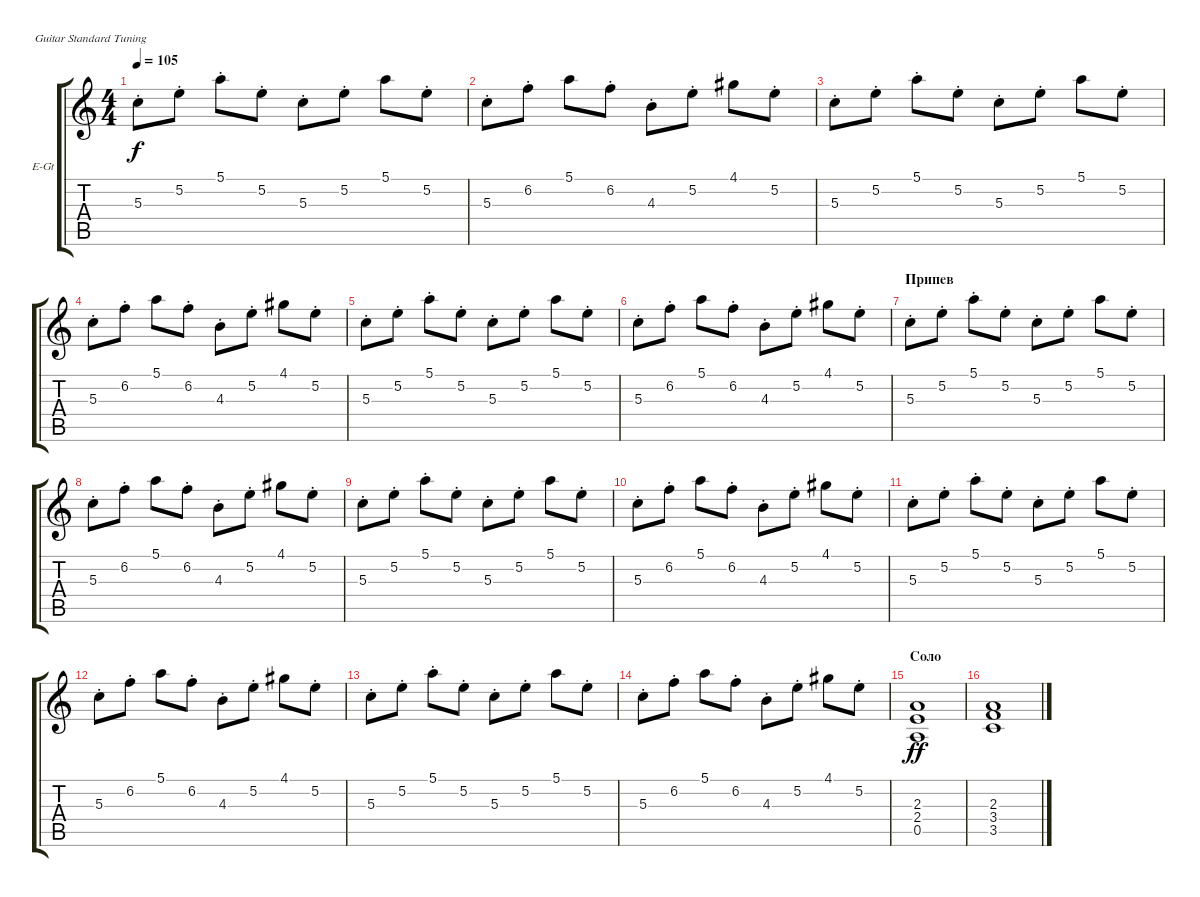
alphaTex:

\defaultSystemsLayout 4
\bracketExtendMode groupsimilarinstruments
\firstSystemTrackNameOrientation horizontal
\otherSystemsTrackNameOrientation horizontal
\track ("Electric Guitar" "E-Gt") {instrument overdrivenguitar}
\staff {score tabs}
\tuning (E4 B3 G3 D3 A2 E2)
\ts (4 4)
\tempo 105
\clef g2
\scale
0.333333
\ks c
5.3{st}.8{dy f} 5.2{st}.8 5.1{st}.8 5.2{st}.8 5.3{st}.8 5.2{st}.8 5.1.8 5.2{st}.8 |
\scale
0.333333 5.3{st}.8 6.2{st}.8 5.1.8 6.2{st}.8 4.3{st}.8 5.2{st}.8 4.1.8 5.2{st}.8 |
\scale
0.333333 5.3{st}.8 5.2{st}.8 5.1{st}.8 5.2{st}.8 5.3{st}.8 5.2{st}.8 5.1.8 5.2{st}.8 |
\scale
0.333333 5.3{st}.8 6.2{st}.8 5.1.8 6.2{st}.8 4.3{st}.8 5.2{st}.8 4.1.8 5.2{st}.8 |
\scale
0.333333 5.3{st}.8 5.2{st}.8 5.1{st}.8 5.2{st}.8 5.3{st}.8 5.2{st}.8 5.1.8 5.2{st}.8 |
\scale
0.333333 5.3{st}.8 6.2{st}.8 5.1.8 6.2{st}.8 4.3{st}.8 5.2{st}.8 4.1.8 5.2{st}.8 |
\section ("" "Припев")
\scale
0.333333 5.3{st}.8 5.2{st}.8 5.1{st}.8 5.2{st}.8 5.3{st}.8 5.2{st}.8 5.1.8 5.2{st}.8 |
\scale
0.333333 5.3{st}.8 6.2{st}.8 5.1.8 6.2{st}.8 4.3{st}.8 5.2{st}.8 4.1.8 5.2{st}.8 |
\scale
0.333333 5.3{st}.8 5.2{st}.8 5.1{st}.8 5.2{st}.8 5.3{st}.8 5.2{st}.8 5.1.8 5.2{st}.8 |
\scale
0.333333 5.3{st}.8 6.2{st}.8 5.1.8 6.2{st}.8 4.3{st}.8 5.2{st}.8 4.1.8 5.2{st}.8 |
\scale
0.333333 5.3{st}.8 5.2{st}.8 5.1{st}.8 5.2{st}.8 5.3{st}.8 5.2{st}.8 5.1.8 5.2{st}.8 |
\scale
0.333333 5.3{st}.8 6.2{st}.8 5.1.8 6.2{st}.8 4.3{st}.8 5.2{st}.8 4.1.8 5.2{st}.8 |
\scale
0.333333 5.3{st}.8 5.2{st}.8 5.1{st}.8 5.2{st}.8 5.3{st}.8 5.2{st}.8 5.1.8 5.2{st}.8 |
\scale
0.333333 5.3{st}.8 6.2{st}.8 5.1.8 6.2{st}.8 4.3{st}.8 5.2{st}.8 4.1.8 5.2{st}.8 |
\section ("" "Соло")
\scale
0.333333 (2.4 2.3 0.5).1{dy ff} |
\scale
0.333333 (3.5 3.4 2.3).1
